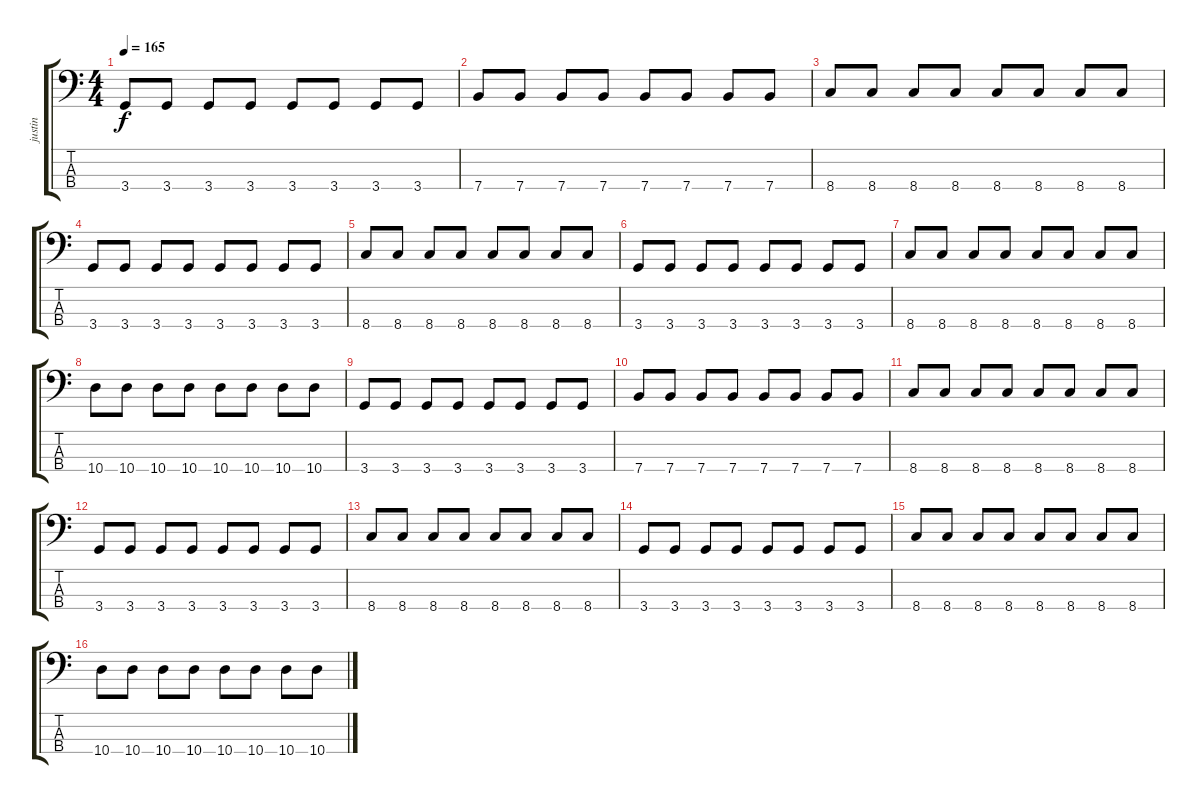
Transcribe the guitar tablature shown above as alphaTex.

\track ("justin" "justin") {instrument electricbassfinger}
\staff {score tabs}
\tuning (G2 D2 A1 E1) {hide}
\ts (4 4)
\tempo 165
\clef f4
\ks c
3.4.8{dy f} 3.4.8 3.4.8 3.4.8 3.4.8 3.4.8 3.4.8 3.4.8 |
7.4.8 7.4.8 7.4.8 7.4.8 7.4.8 7.4.8 7.4.8 7.4.8 |
8.4.8 8.4.8 8.4.8 8.4.8 8.4.8 8.4.8 8.4.8 8.4.8 |
3.4.8 3.4.8 3.4.8 3.4.8 3.4.8 3.4.8 3.4.8 3.4.8 |
8.4.8 8.4.8 8.4.8 8.4.8 8.4.8 8.4.8 8.4.8 8.4.8 |
3.4.8 3.4.8 3.4.8 3.4.8 3.4.8 3.4.8 3.4.8 3.4.8 |
8.4.8 8.4.8 8.4.8 8.4.8 8.4.8 8.4.8 8.4.8 8.4.8 |
10.4.8 10.4.8 10.4.8 10.4.8 10.4.8 10.4.8 10.4.8 10.4.8 |
3.4.8 3.4.8 3.4.8 3.4.8 3.4.8 3.4.8 3.4.8 3.4.8 |
7.4.8 7.4.8 7.4.8 7.4.8 7.4.8 7.4.8 7.4.8 7.4.8 |
8.4.8 8.4.8 8.4.8 8.4.8 8.4.8 8.4.8 8.4.8 8.4.8 |
3.4.8 3.4.8 3.4.8 3.4.8 3.4.8 3.4.8 3.4.8 3.4.8 |
8.4.8 8.4.8 8.4.8 8.4.8 8.4.8 8.4.8 8.4.8 8.4.8 |
3.4.8 3.4.8 3.4.8 3.4.8 3.4.8 3.4.8 3.4.8 3.4.8 |
8.4.8 8.4.8 8.4.8 8.4.8 8.4.8 8.4.8 8.4.8 8.4.8 |
10.4.8 10.4.8 10.4.8 10.4.8 10.4.8 10.4.8 10.4.8 10.4.8
